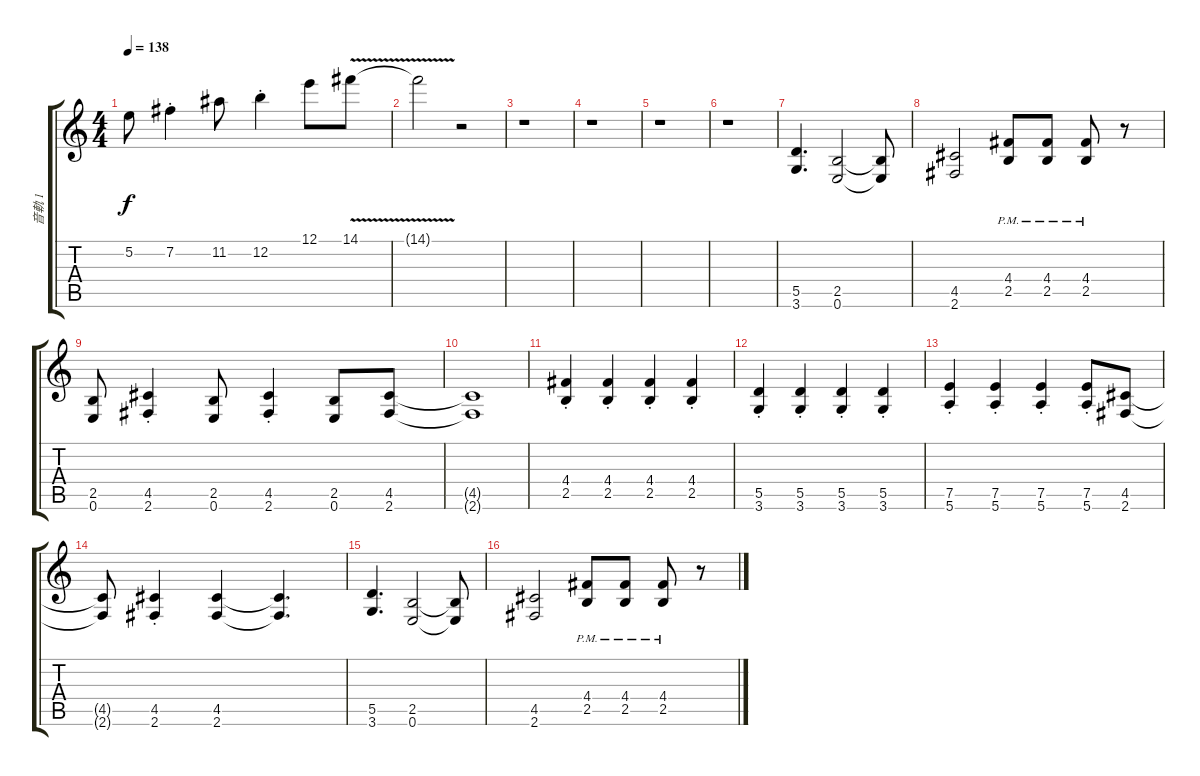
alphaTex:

\track ("音軌 1" "音軌 1") {instrument overdrivenguitar}
\staff {score tabs}
\tuning (E4 B3 G3 D3 A2 E2) {hide}
\ts (4 4)
\tempo 138
\clef g2
\ks c
5.2.8{dy f} 7.2{st}.4 11.2.8 12.2{st}.4 12.1.8 14.1{v}.8 |
14.1{t}.2 r.2 |
r.1 |
r.1 |
r.1 |
r.1 |
(5.5 3.6).4{d} (2.5 0.6).2 (2.5{t} 0.6{t}).8 |
(4.5 2.6).2 (4.4{pm} 2.5{pm}).8 (4.4{pm} 2.5{pm}).8 (4.4{pm} 2.5{pm}).8 r.8 |
(2.5 0.6).8 (4.5{st} 2.6{st}).4 (2.5 0.6).8 (4.5{st} 2.6{st}).4 (2.5 0.6).8 (4.5 2.6).8 |
(4.5{t} 2.6{t}).1 |
(4.4{st} 2.5{st}).4 (4.4{st} 2.5{st}).4 (4.4{st} 2.5{st}).4 (4.4{st} 2.5{st}).4 |
(5.5{st} 3.6{st}).4 (5.5{st} 3.6{st}).4 (5.5{st} 3.6{st}).4 (5.5{st} 3.6{st}).4 |
(7.5{st} 5.6{st}).4 (7.5{st} 5.6{st}).4 (7.5{st} 5.6{st}).4 (7.5{st} 5.6{st}).8 (4.5 2.6).8 |
(4.5{t} 2.6{t}).8 (4.5{st} 2.6{st}).4 (4.5 2.6).4 (4.5{t} 2.6{t}).4{d} |
(5.5 3.6).4{d} (2.5 0.6).2 (2.5{t} 0.6{t}).8 |
(4.5 2.6).2 (4.4{pm} 2.5{pm}).8 (4.4{pm} 2.5{pm}).8 (4.4{pm} 2.5{pm}).8 r.8
